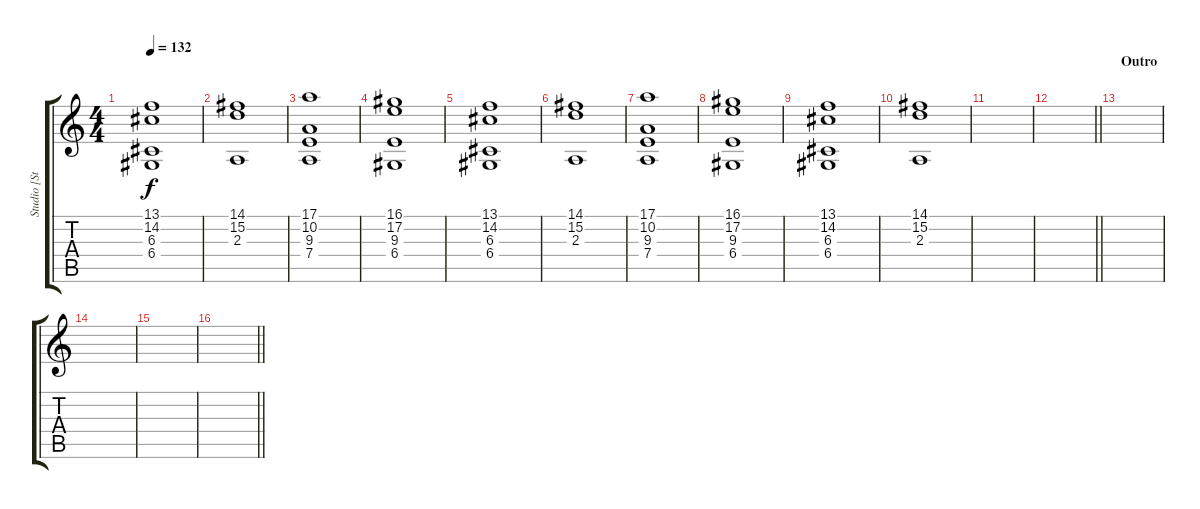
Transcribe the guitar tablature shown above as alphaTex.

\track ("Studio [Strings/FX]" "Studio [St") {instrument stringensemble2}
\staff {score tabs}
\tuning (E4 B3 G3 D3 A2 E2) {hide}
\ts (4 4)
\tempo 132
\clef g2
\ks c
(13.1 14.2 6.3 6.4).1{dy f} |
(14.1 15.2 2.3).1 |
(17.1 10.2 9.3 7.4).1 |
(16.1 17.2 9.3 6.4).1 |
(13.1 14.2 6.3 6.4).1 |
(14.1 15.2 2.3).1 |
(17.1 10.2 9.3 7.4).1 |
(16.1 17.2 9.3 6.4).1 |
(13.1 14.2 6.3 6.4).1 |
(14.1 15.2 2.3).1 |
|
\barLineRight lightlight
|
\section ("" "Outro")
|
|
|
\barLineRight lightlight
